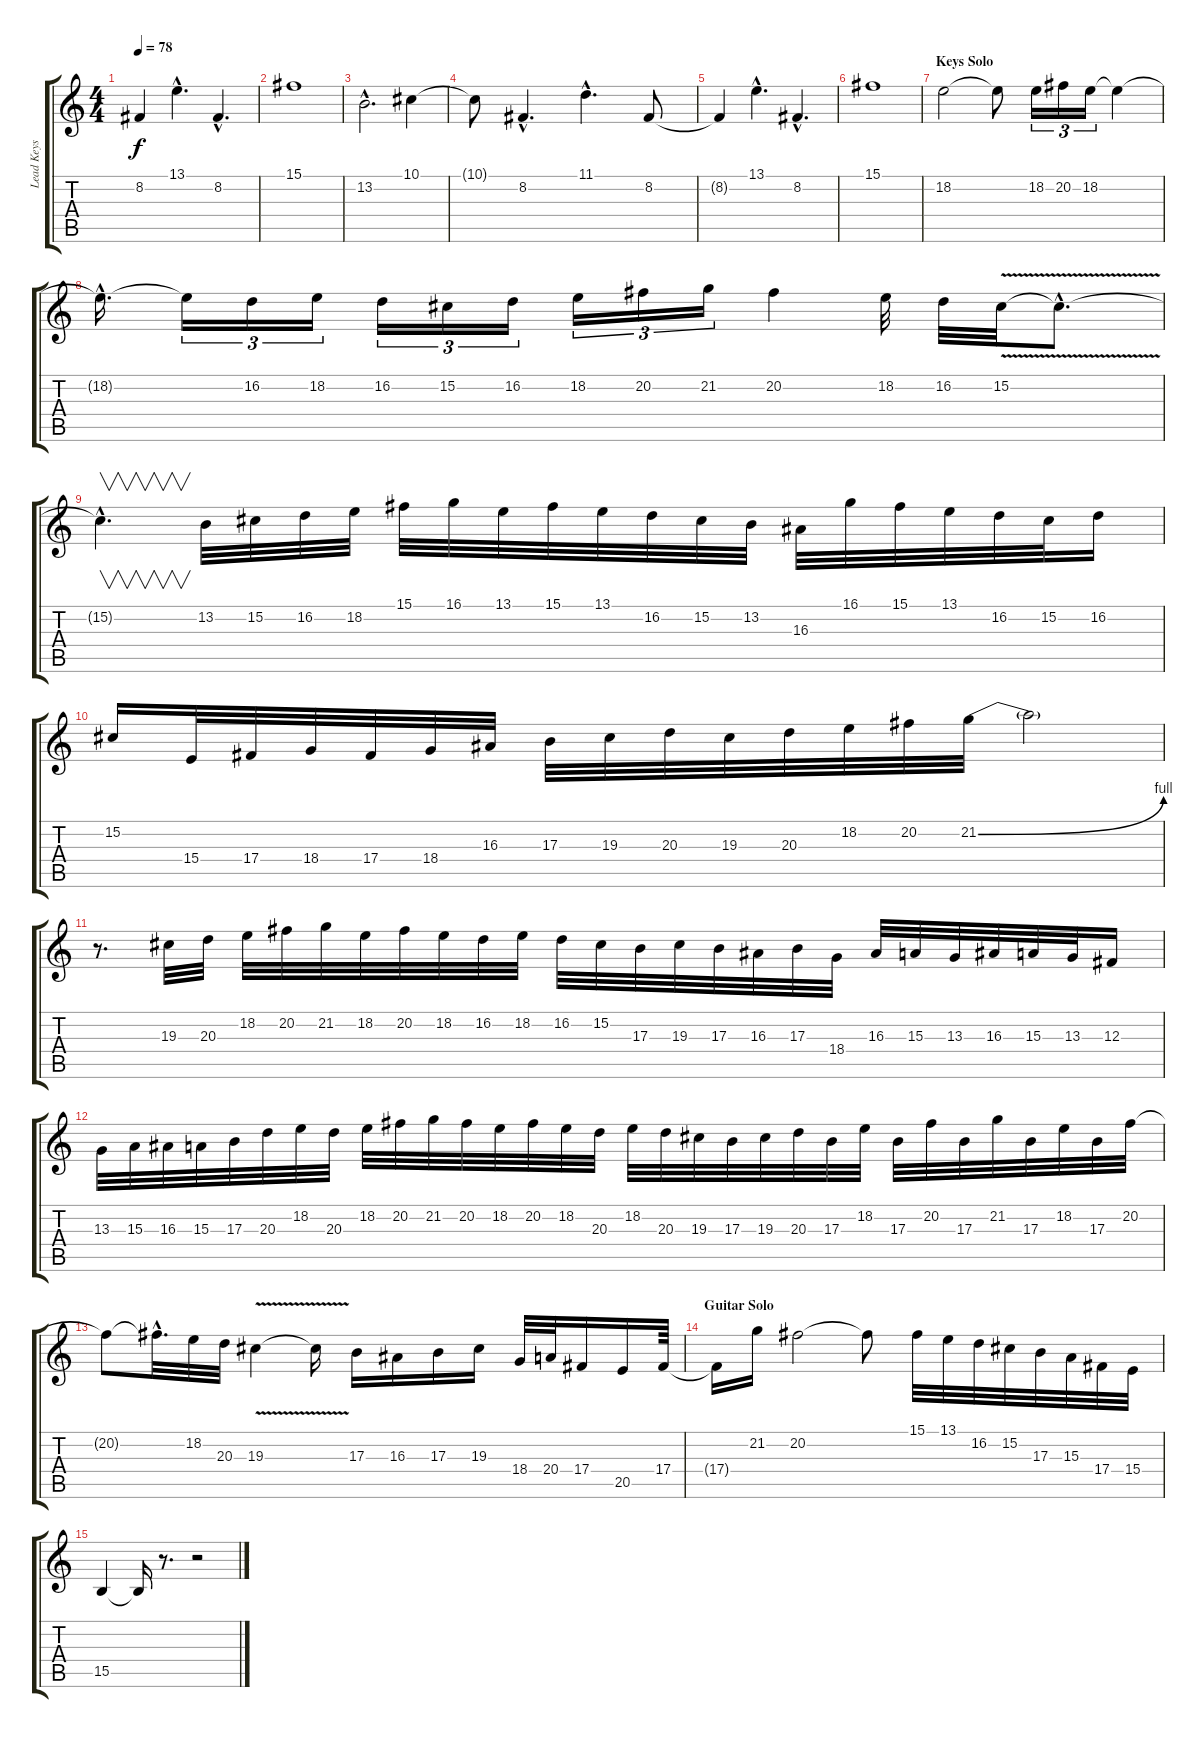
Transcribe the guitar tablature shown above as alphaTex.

\track ("Lead Keys - Jens Johansson" "Lead Keys ") {instrument lead1square}
\staff {score tabs}
\tuning (Eb4 Bb3 Gb3 Db3 Ab2 Eb2) {hide}
\ts (4 4)
\tempo 78
\clef g2
\ks c
8.2{t}.4{dy f} 13.1{hac}.4{d} 8.2{hac}.4{d} |
15.1.1 |
13.2{hac}.2{d} 10.1.4 |
10.1{t}.8 8.2{hac}.4{d} 11.1{hac}.4{d} 8.2.8 |
8.2{t}.4 13.1{hac}.4{d} 8.2{hac}.4{d} |
15.1.1 |
\section ("" "Keys Solo")
18.2.2{volume 14} 18.2{t}.8 18.2.16{tu (3 2)} 20.2.16{tu (3 2)} 18.2.16{tu (3 2)} 18.2{t}.4 |
18.2{hac t}.16{d} 18.2{t}.16{tu (3 2)} 16.2.16{tu (3 2)} 18.2.16{tu (3 2)} 16.2.16{tu (3 2)} 15.2.16{tu (3 2)} 16.2.16{tu (3 2)} 18.2.16{tu (3 2)} 20.2.16{tu (3 2)} 21.2.16{tu (3 2)} 20.2.4 18.2.32 16.2.32 15.2{v}.32 15.2{hac t}.8{d} |
15.2{hac t}.4{v d} 13.2.32 15.2.32 16.2.32 18.2.32 15.1.32 16.1.32 13.1.32 15.1.32 13.1.32 16.2.32 15.2.32 13.2.32 16.3.32 16.1.32 15.1.32 13.1.32 16.2.32 15.2.32 16.2.16 |
15.2.16 15.4.32 17.4.32 18.4.32 17.4.32 18.4.32 16.3.32 17.3.32 19.3.32 20.3.32 19.3.32 20.3.32 18.2.32 20.2.32 21.2{be (bend 0 0 60 4)}.32 21.2{t}.2 |
r.8{d} 19.3.32 20.3.32 18.2.32 20.2.32 21.2.32 18.2.32 20.2.32 18.2.32 16.2.32 18.2.32 16.2.32 15.2.32 17.3.32 19.3.32 17.3.32 16.3.32 17.3.32 18.4.32 16.3.32 15.3.32 13.3.32 16.3.32 15.3.32 13.3.32 12.3.16 |
13.3.32 15.3.32 16.3.32 15.3.32 17.3.32 20.3.32 18.2.32 20.3.32 18.2.32 20.2.32 21.2.32 20.2.32 18.2.32 20.2.32 18.2.32 20.3.32 18.2.32 20.3.32 19.3.32 17.3.32 19.3.32 20.3.32 17.3.32 18.2.32 17.3.32 20.2.32 17.3.32 21.2.32 17.3.32 18.2.32 17.3.32 20.2.32 |
20.2{t}.8 20.2{hac t}.32{d} 18.2.32 20.3.32 19.3{v}.4 19.3{t}.16 17.3.16 16.3.16 17.3.16 19.3.16 18.4.32 20.4.32 17.4.16 20.5.16 17.4.64 |
\section ("" "Guitar Solo")
17.4{t}.16 21.2.16 20.2.2 20.2{t}.8 15.1.32 13.1.32 16.2.32 15.2.32 17.3.32 15.3.32 17.4.32 15.4.32 |
15.5.4 15.5{t}.16 r.8{d} r.2
